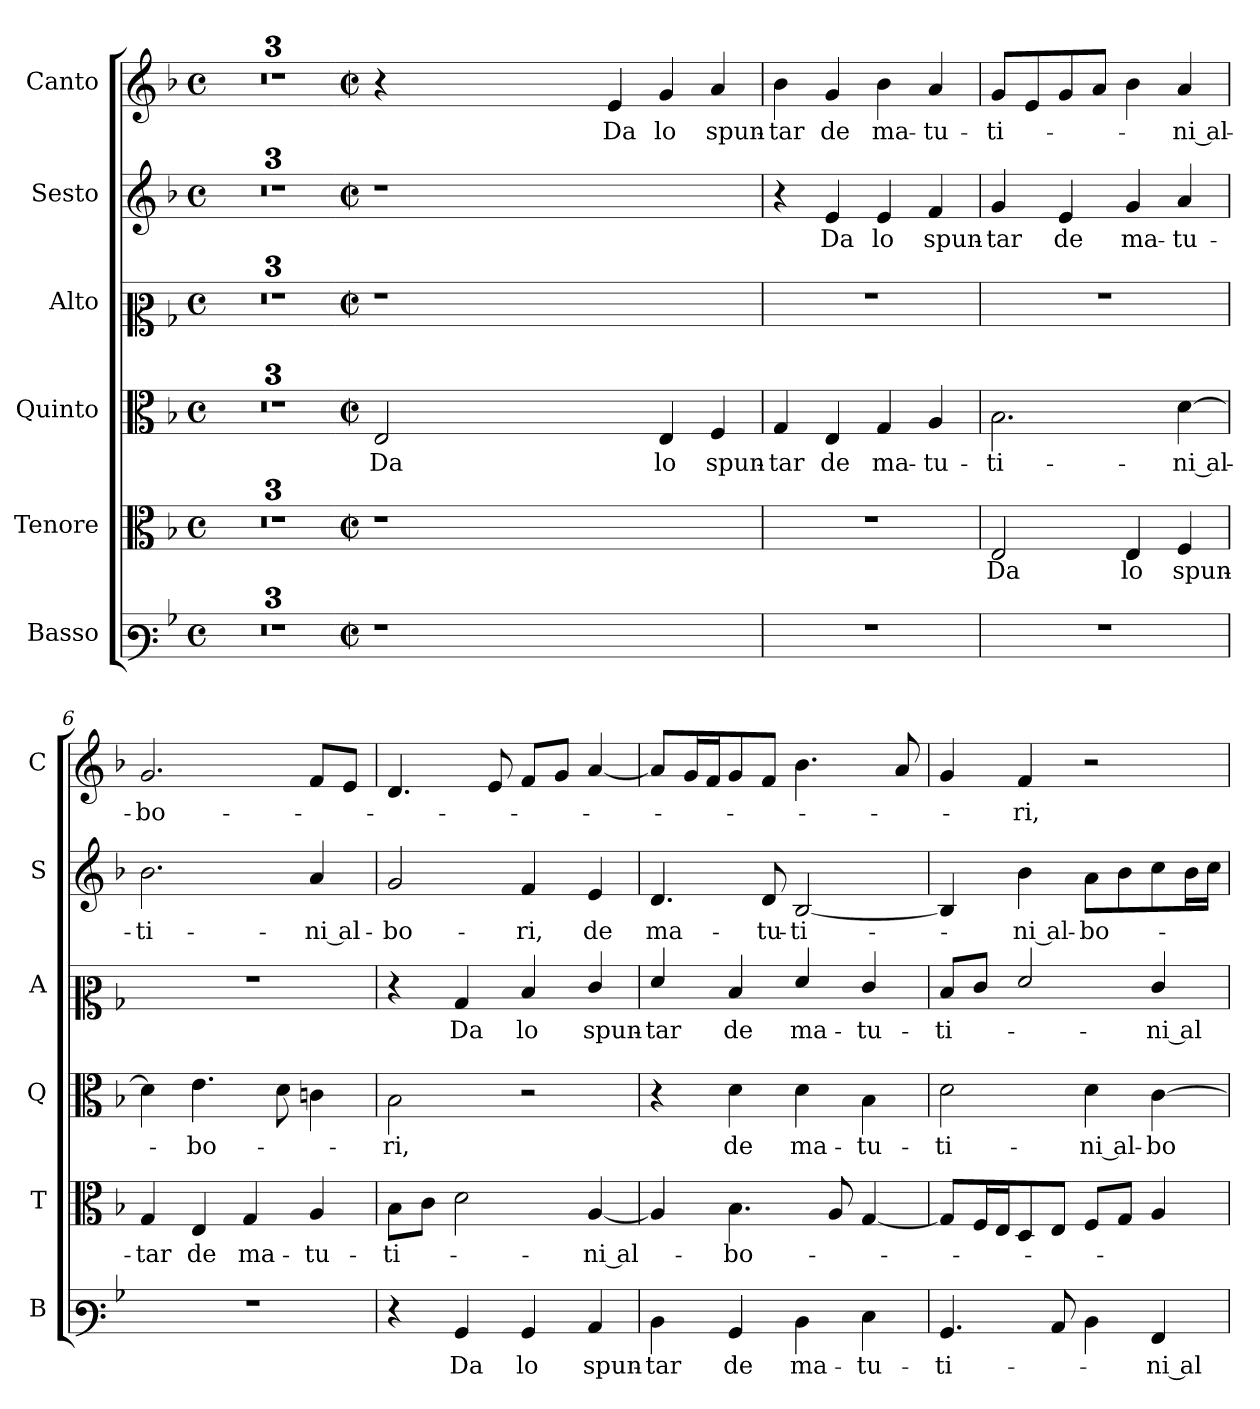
**kern	**text	**kern	**text	**kern	**text	**kern	**text	**kern	**text	**kern	**text
*part6	*part6	*part5	*part5	*part4	*part4	*part3	*part3	*part2	*part2	*part1	*part1
*staff6	*staff6	*staff5	*staff5	*staff4	*staff4	*staff3	*staff3	*staff2	*staff2	*staff1	*staff1
*I"Basso	*	*I"Tenore	*	*I"Quinto	*	*I"Alto	*	*I"Sesto	*	*I"Canto	*
*I'B	*	*I'T	*	*I'Q	*	*I'A	*	*I'S	*	*I'C	*
*clefF3	*	*clefC3	*	*clefC3	*	*clefC2	*	*clefG2	*	*clefG2	*
*k[b-]	*	*k[b-]	*	*k[b-]	*	*k[b-]	*	*k[b-]	*	*k[b-]	*
*F:	*	*F:	*	*F:	*	*F:	*	*F:	*	*F:	*
*M4/4	*	*M4/4	*	*M4/4	*	*M4/4	*	*M4/4	*	*M4/4	*
*met(c)	*	*met(c)	*	*met(c)	*	*met(c)	*	*met(c)	*	*met(c)	*
=1	=1	=1	=1	=1	=1	=1	=1	=1	=1	=1	=1
1ryy	.	1ryy	.	1ryy	.	1ryy	.	1ryy	.	1ryy	.
=2	=2	=2	=2	=2	=2	=2	=2	=2	=2	=2	=2
*k[f#c#]	*	*k[f#c#]	*	*k[f#c#]	*	*k[f#c#]	*	*k[f#c#]	*	*k[f#c#]	*
*D:	*	*D:	*	*D:	*	*D:	*	*D:	*	*D:	*
1ryy	.	1ryy	.	1ryy	.	1ryy	.	1ryy	.	1ryy	.
=3	=3	=3	=3	=3	=3	=3	=3	=3	=3	=3	=3
*clefF4	*	*clefGv2	*	*clefGv2	*	*clefG2	*	*	*	*	*
1ryy	.	1ryy	.	1ryy	.	1ryy	.	1ryy	.	1ryy	.
=3X1-	=3X1-	=3X1-	=3X1-	=3X1-	=3X1-	=3X1-	=3X1-	=3X1-	=3X1-	=3X1-	=3X1-
*M2/2	*	*M2/2	*	*M2/2	*	*M2/2	*	*M2/2	*	*M2/2	*
*met(c|)	*	*met(c|)	*	*met(c|)	*	*met(c|)	*	*met(c|)	*	*met(c|)	*
!	!	!	!	!	!LO:LY:b	!	!	!	!	!	!
1r	.	1r	.	2E/	Da	1r	.	1r	.	4r	.
.	.	.	.	.	.	.	.	.	.	1ryy	.
.	.	.	.	1ryy	.	.	.	.	.	.	.
1ryy	.	1ryy	.	.	.	1ryy	.	1ryy	.	.	.
!	!	!	!	!	!	!	!	!	!	!	!LO:LY:b
.	.	.	.	.	.	.	.	.	.	4e/	Da
!	!	!	!	!	!LO:LY:b	!	!	!	!	!	!LO:LY:b
.	.	.	.	4E/	lo	.	.	.	.	4g/	lo
!	!	!	!	!	!LO:LY:b	!	!	!	!	!	!LO:LY:b
.	.	.	.	4F#/	spun-	.	.	.	.	4a/	spun-
=4	=4	=4	=4	=4	=4	=4	=4	=4	=4	=4	=4
!	!	!	!	!	!LO:LY:b	!	!	!	!	!	!LO:LY:b
1r	.	1r	.	4G/	-tar	1r	.	4r	.	4b\	-tar
!	!	!	!	!	!LO:LY:b	!	!	!	!LO:LY:b	!	!LO:LY:b
.	.	.	.	4E/	de	.	.	4e/	Da	4g/	de
!	!	!	!	!	!LO:LY:b	!	!	!	!LO:LY:b	!	!LO:LY:b
.	.	.	.	4G/	ma-	.	.	4e/	lo	4b\	ma-
!	!	!	!	!	!LO:LY:b	!	!	!	!LO:LY:b	!	!LO:LY:b
.	.	.	.	4A/	-tu-	.	.	4f#/	spun-	4a/	-tu-
=5	=5	=5	=5	=5	=5	=5	=5	=5	=5	=5	=5
!	!	!	!LO:LY:b	!	!LO:LY:b	!	!	!	!LO:LY:b	!	!LO:LY:b
1r	.	2E/	Da	2.B\	-ti-	1r	.	4g/	-tar	8g/L	-ti-
.	.	.	.	.	.	.	.	.	.	8e/	.
!	!	!	!	!	!	!	!	!	!LO:LY:b	!	!
.	.	.	.	.	.	.	.	4e/	de	8g/	.
.	.	.	.	.	.	.	.	.	.	8a/J	.
!	!	!	!LO:LY:b	!	!	!	!	!	!LO:LY:b	!	!
.	.	4E/	lo	.	.	.	.	4g/	ma-	4b\	.
!	!	!	!LO:LY:b	!	!LO:LY:b	!	!	!	!LO:LY:b	!	!LO:LY:b
.	.	4F#/	spun-	[4d\	-ni al-	.	.	4a/	-tu-	4a/	-ni al-
=6	=6	=6	=6	=6	=6	=6	=6	=6	=6	=6	=6
!	!	!	!LO:LY:b	!	!	!	!	!	!LO:LY:b	!	!LO:LY:b
1r	.	4G/	-tar	4d\]	.	1r	.	2.b\	-ti-	2.g/	-bo-
!	!	!	!LO:LY:b	!	!LO:LY:b	!	!	!	!	!	!
.	.	4E/	de	4.e\	-bo-	.	.	.	.	.	.
!	!	!	!LO:LY:b	!	!	!	!	!	!	!	!
.	.	4G/	ma-	.	.	.	.	.	.	.	.
.	.	.	.	8d\	.	.	.	.	.	.	.
!	!	!	!LO:LY:b	!	!	!	!	!	!LO:LY:b	!	!
.	.	4A/	-tu-	4cn\	.	.	.	4a/	-ni al-	8f#/L	.
.	.	.	.	.	.	.	.	.	.	8e/J	.
!!LO:PB:g=z
=7	=7	=7	=7	=7	=7	=7	=7	=7	=7	=7	=7
!	!	!	!LO:LY:b	!	!LO:LY:b	!	!	!	!LO:LY:b	!	!
4r	.	8B\L	-ti-	2B\	-ri,	4r	.	2g/	-bo-	4.d/	.
.	.	8c#\J	.	.	.	.	.	.	.	.	.
!	!LO:LY:b	!	!	!	!	!	!LO:LY:b	!	!	!	!
4BB/	Da	2d\	.	.	.	4B/	Da	.	.	.	.
.	.	.	.	.	.	.	.	.	.	8e/	.
!	!LO:LY:b	!	!	!	!	!	!LO:LY:b	!	!LO:LY:b	!	!
4BB/	lo	.	.	2r	.	4d/	lo	4f#/	-ri,	8f#/L	.
.	.	.	.	.	.	.	.	.	.	8g/J	.
!	!LO:LY:b	!	!LO:LY:b	!	!	!	!LO:LY:b	!	!LO:LY:b	!	!
4C#/	spun-	[4A/	-ni al-	.	.	4e/	spun-	4e/	de	[4a/	.
=8	=8	=8	=8	=8	=8	=8	=8	=8	=8	=8	=8
!	!LO:LY:b	!	!	!	!	!	!LO:LY:b	!	!LO:LY:b	!	!
4D\	-tar	4A/]	.	4r	.	4f#/	-tar	4.d/	ma-	8a/L]	.
.	.	.	.	.	.	.	.	.	.	16g/L	.
.	.	.	.	.	.	.	.	.	.	16f#/J	.
!	!LO:LY:b	!	!LO:LY:b	!	!LO:LY:b	!	!LO:LY:b	!	!	!	!
4BB/	de	4.B\	-bo-	4d\	de	4d/	de	.	.	8g/	.
!	!	!	!	!	!	!	!	!	!LO:LY:b	!	!
.	.	.	.	.	.	.	.	8d/	-tu-	8f#/J	.
!	!LO:LY:b	!	!	!	!LO:LY:b	!	!LO:LY:b	!	!LO:LY:b	!	!
4D\	ma-	.	.	4d\	ma-	4f#/	ma-	[2B/	-ti-	4.b\	.
.	.	8A/	.	.	.	.	.	.	.	.	.
!	!LO:LY:b	!	!	!	!LO:LY:b	!	!LO:LY:b	!	!	!	!
4E\	-tu-	[4G/	.	4B\	-tu-	4e/	-tu-	.	.	.	.
.	.	.	.	.	.	.	.	.	.	8a/	.
=9	=9	=9	=9	=9	=9	=9	=9	=9	=9	=9	=9
!	!LO:LY:b	!	!	!	!LO:LY:b	!	!LO:LY:b	!	!	!	!
4.BB/	-ti-	8G/L]	.	2d\	-ti-	8d/L	-ti-	4B/]	.	4g/	.
.	.	16F#/L	.	.	.	8e/J	.	.	.	.	.
.	.	16E/J	.	.	.	.	.	.	.	.	.
!	!	!	!	!	!	!	!	!	!LO:LY:b	!	!LO:LY:b
.	.	8D/	.	.	.	2f#/	.	4b\	-ni al-	4f#/	-ri,
8C#/	.	8E/J	.	.	.	.	.	.	.	.	.
!	!	!	!	!	!LO:LY:b	!	!	!	!LO:LY:b	!	!
4D\	.	8F#/L	.	4d\	-ni al-	.	.	8a\L	-bo-	2r	.
.	.	8G/J	.	.	.	.	.	8b\	.	.	.
!	!LO:LY:b	!	!	!	!LO:LY:b	!	!LO:LY:b	!	!	!	!
4AA/	-ni al-	4A/	.	[4c#\	-bo-	4e/	-ni al-	8cc#\	.	.	.
.	.	.	.	.	.	.	.	16b\L	.	.	.
.	.	.	.	.	.	.	.	16cc#\JJ	.	.	.
=	=	=	=	=	=	=	=	=	=	=	=
*-	*-	*-	*-	*-	*-	*-	*-	*-	*-	*-	*-
